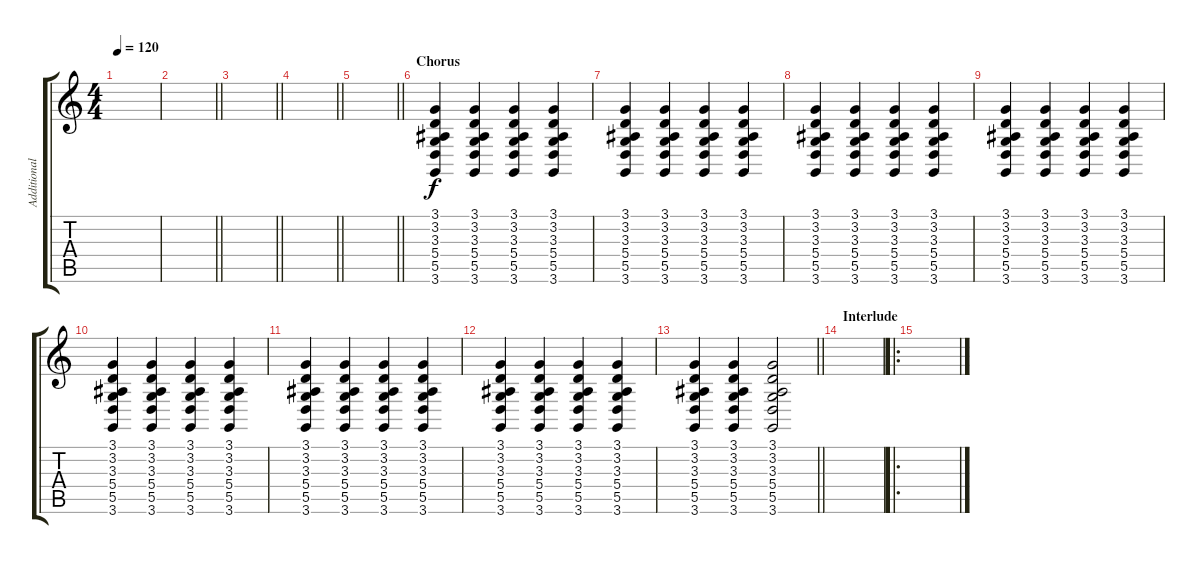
\track ("Additional Percussion" "Additional") {instrument agogo}
\staff {score tabs}
\tuning (E4 B3 G3 D3 A2 E2) {hide}
\ts (4 4)
\tempo 120
\clef g2
\ks c
|
\barLineRight lightlight
|
\barLineRight lightlight
|
\barLineRight lightlight
|
\barLineRight lightlight
|
\section ("" "Chorus")
(3.1 3.2 3.3 5.4 5.5 3.6).4{volume 16} (3.1 3.2 3.3 5.4 5.5 3.6).4 (3.1 3.2 3.3 5.4 5.5 3.6).4 (3.1 3.2 3.3 5.4 5.5 3.6).4 |
(3.1 3.2 3.3 5.4 5.5 3.6).4 (3.1 3.2 3.3 5.4 5.5 3.6).4 (3.1 3.2 3.3 5.4 5.5 3.6).4 (3.1 3.2 3.3 5.4 5.5 3.6).4 |
(3.1 3.2 3.3 5.4 5.5 3.6).4 (3.1 3.2 3.3 5.4 5.5 3.6).4 (3.1 3.2 3.3 5.4 5.5 3.6).4 (3.1 3.2 3.3 5.4 5.5 3.6).4 |
(3.1 3.2 3.3 5.4 5.5 3.6).4 (3.1 3.2 3.3 5.4 5.5 3.6).4 (3.1 3.2 3.3 5.4 5.5 3.6).4 (3.1 3.2 3.3 5.4 5.5 3.6).4 |
(3.1 3.2 3.3 5.4 5.5 3.6).4 (3.1 3.2 3.3 5.4 5.5 3.6).4 (3.1 3.2 3.3 5.4 5.5 3.6).4 (3.1 3.2 3.3 5.4 5.5 3.6).4 |
(3.1 3.2 3.3 5.4 5.5 3.6).4 (3.1 3.2 3.3 5.4 5.5 3.6).4 (3.1 3.2 3.3 5.4 5.5 3.6).4 (3.1 3.2 3.3 5.4 5.5 3.6).4 |
(3.1 3.2 3.3 5.4 5.5 3.6).4 (3.1 3.2 3.3 5.4 5.5 3.6).4 (3.1 3.2 3.3 5.4 5.5 3.6).4 (3.1 3.2 3.3 5.4 5.5 3.6).4 |
\barLineRight lightlight
(3.1 3.2 3.3 5.4 5.5 3.6).4 (3.1 3.2 3.3 5.4 5.5 3.6).4 (3.1 3.2 3.3 5.4 5.5 3.6).2 |
\section ("" "Interlude")
|
\ro
